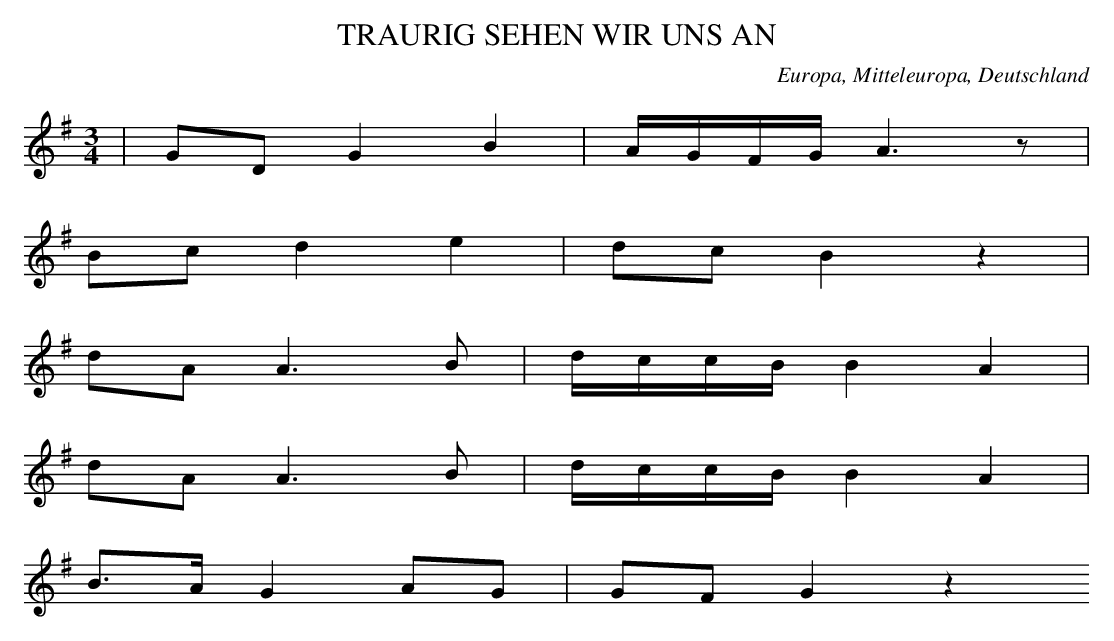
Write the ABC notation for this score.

X:1
T: TRAURIG SEHEN WIR UNS AN
O: Europa, Mitteleuropa, Deutschland
M: 3/4
L: 1/16
K: G
 | G2D2G4B4 | AGFGA6z2 |
B2c2d4e4 | d2c2B4z4 |
d2A2A6B2 | dccBB4A4 |
d2A2A6B2 | dccBB4A4 |
B3AG4A2G2 | G2F2G4z4
